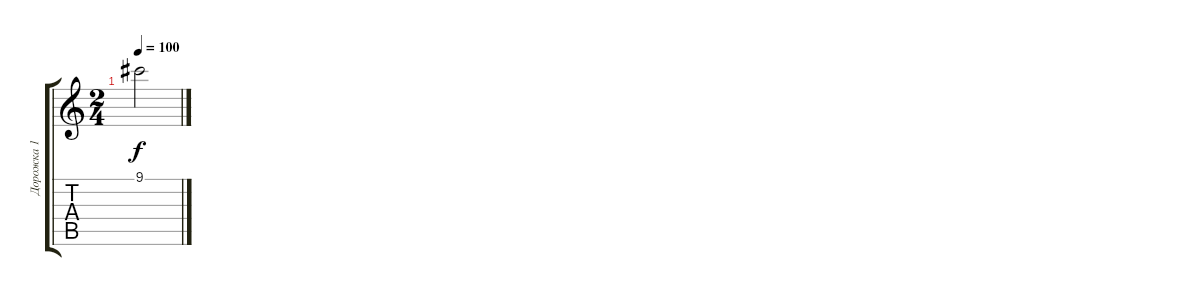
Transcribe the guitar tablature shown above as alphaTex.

\track ("Дорожка 1" "Дорожка 1") {instrument distortionguitar}
\staff {score tabs}
\tuning (E4 B3 G3 D3 A2 E2) {hide}
\ts (2 4)
\tempo 100
\clef g2
\ks c
9.1.2{dy f}
